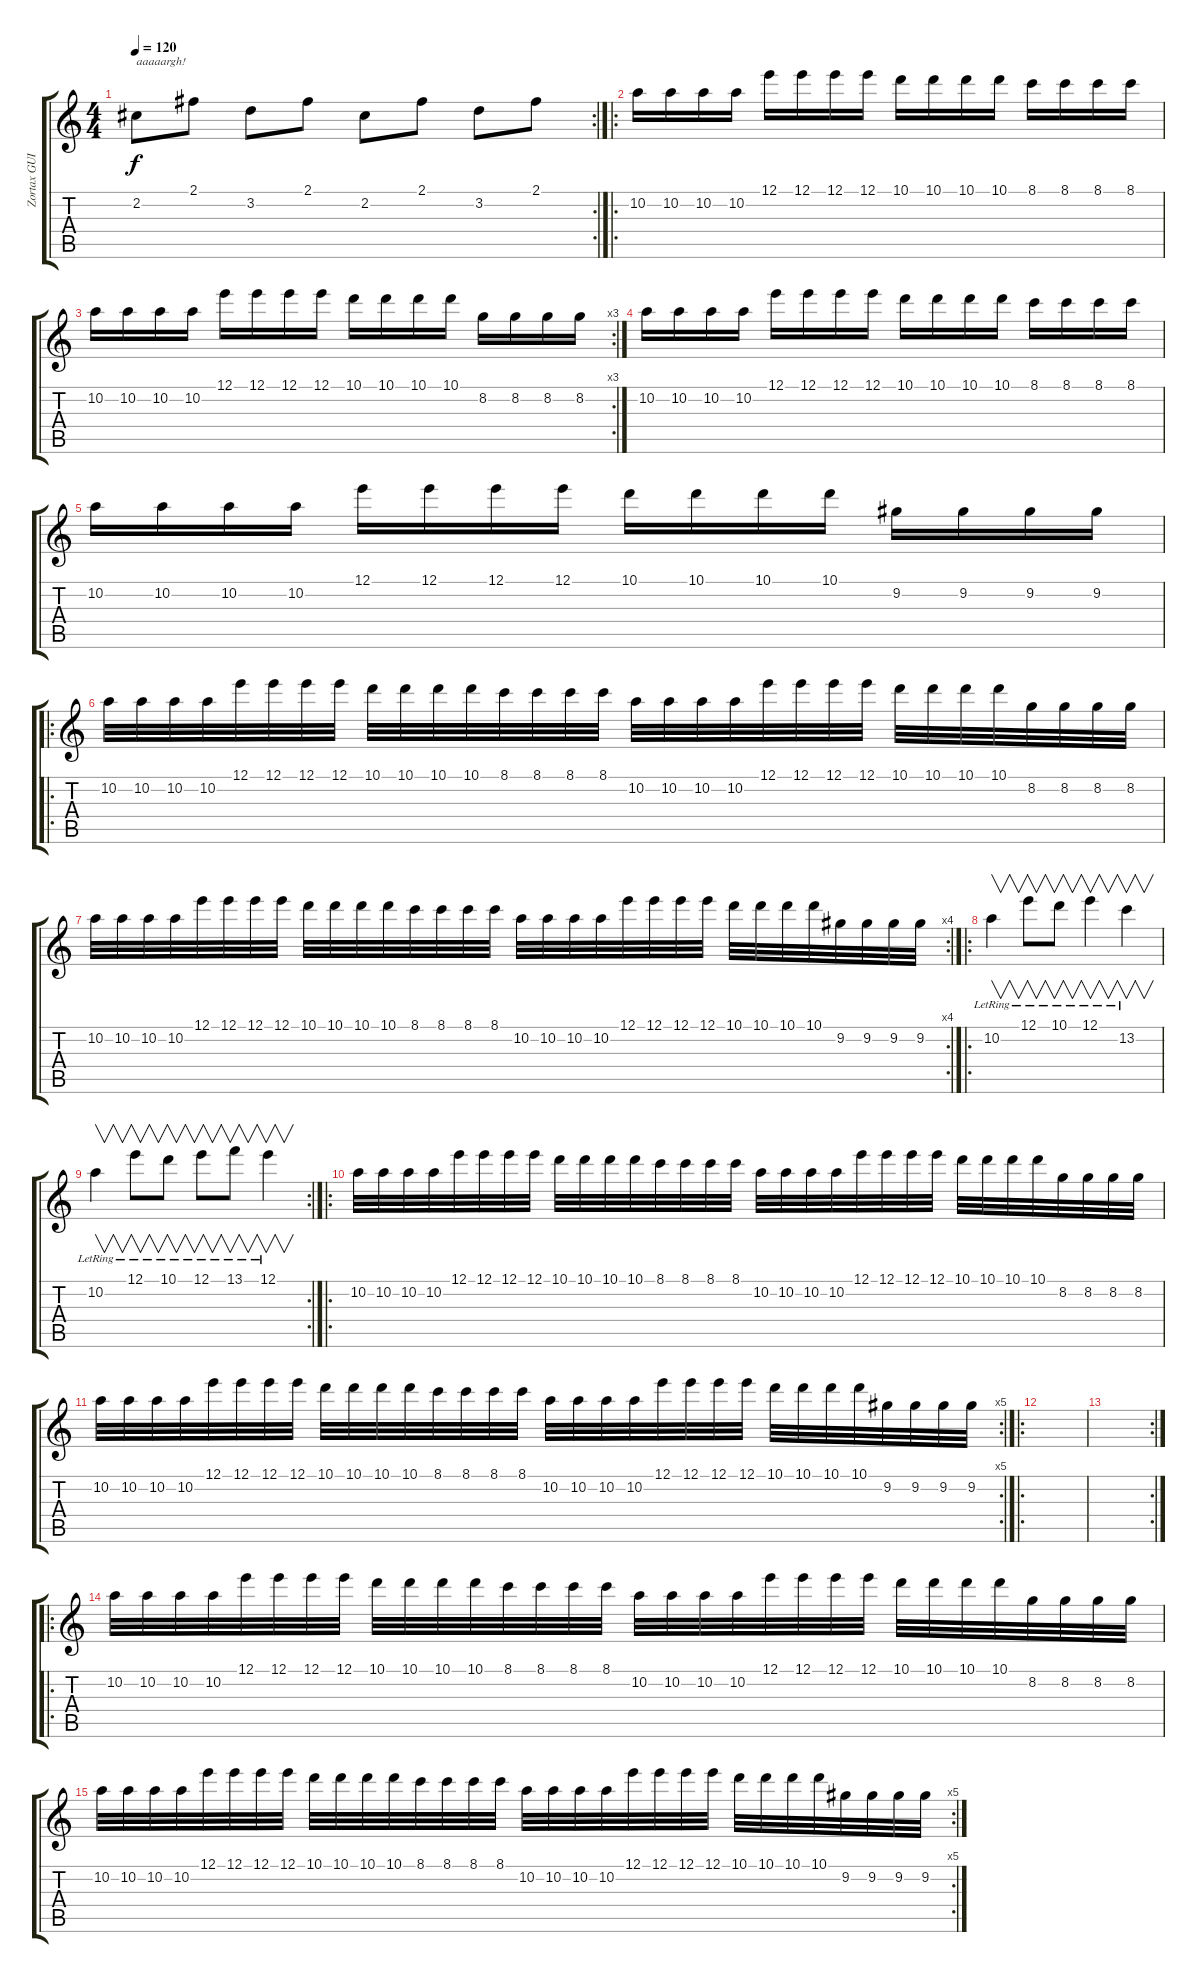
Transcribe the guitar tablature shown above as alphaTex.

\track ("Zortax GUITAR 1" "Zortax GUI") {instrument distortionguitar}
\staff {score tabs}
\tuning (E4 B3 G3 D3 A2 E2) {hide}
\rc 2
\ts (4 4)
\tempo 120
\clef g2
\ks c
2.2.8{txt "aaaaargh!" dy f instrument distortionguitar} 2.1.8 3.2.8 2.1.8 2.2.8 2.1.8 3.2.8 2.1.8 |
\ro
10.2.16 10.2.16 10.2.16 10.2.16 12.1.16 12.1.16 12.1.16 12.1.16 10.1.16 10.1.16 10.1.16 10.1.16 8.1.16 8.1.16 8.1.16 8.1.16 |
\rc 3
10.2.16 10.2.16 10.2.16 10.2.16 12.1.16 12.1.16 12.1.16 12.1.16 10.1.16 10.1.16 10.1.16 10.1.16 8.2.16 8.2.16 8.2.16 8.2.16 |
10.2.16 10.2.16 10.2.16 10.2.16 12.1.16 12.1.16 12.1.16 12.1.16 10.1.16 10.1.16 10.1.16 10.1.16 8.1.16 8.1.16 8.1.16 8.1.16 |
10.2.16 10.2.16 10.2.16 10.2.16 12.1.16 12.1.16 12.1.16 12.1.16 10.1.16 10.1.16 10.1.16 10.1.16 9.2.16 9.2.16 9.2.16 9.2.16 |
\ro
10.2.32 10.2.32 10.2.32 10.2.32 12.1.32 12.1.32 12.1.32 12.1.32 10.1.32 10.1.32 10.1.32 10.1.32 8.1.32 8.1.32 8.1.32 8.1.32 10.2.32 10.2.32 10.2.32 10.2.32 12.1.32 12.1.32 12.1.32 12.1.32 10.1.32 10.1.32 10.1.32 10.1.32 8.2.32 8.2.32 8.2.32 8.2.32 |
\rc 4
10.2.32 10.2.32 10.2.32 10.2.32 12.1.32 12.1.32 12.1.32 12.1.32 10.1.32 10.1.32 10.1.32 10.1.32 8.1.32 8.1.32 8.1.32 8.1.32 10.2.32 10.2.32 10.2.32 10.2.32 12.1.32 12.1.32 12.1.32 12.1.32 10.1.32 10.1.32 10.1.32 10.1.32 9.2.32 9.2.32 9.2.32 9.2.32 |
\ro
10.2{lr}.4{v} 12.1{lr}.8{v} 10.1{lr}.8{v} 12.1{lr}.4{v} 13.2{lr}.4{v} |
\rc 2
10.2{lr}.4{v} 12.1{lr}.8{v} 10.1{lr}.8{v} 12.1{lr}.8{v} 13.1{lr}.8{v} 12.1{lr}.4{v} |
\ro
10.2.32 10.2.32 10.2.32 10.2.32 12.1.32 12.1.32 12.1.32 12.1.32 10.1.32 10.1.32 10.1.32 10.1.32 8.1.32 8.1.32 8.1.32 8.1.32 10.2.32 10.2.32 10.2.32 10.2.32 12.1.32 12.1.32 12.1.32 12.1.32 10.1.32 10.1.32 10.1.32 10.1.32 8.2.32 8.2.32 8.2.32 8.2.32 |
\rc 5
10.2.32 10.2.32 10.2.32 10.2.32 12.1.32 12.1.32 12.1.32 12.1.32 10.1.32 10.1.32 10.1.32 10.1.32 8.1.32 8.1.32 8.1.32 8.1.32 10.2.32 10.2.32 10.2.32 10.2.32 12.1.32 12.1.32 12.1.32 12.1.32 10.1.32 10.1.32 10.1.32 10.1.32 9.2.32 9.2.32 9.2.32 9.2.32 |
\ro
|
\rc 2
|
\ro
10.2.32 10.2.32 10.2.32 10.2.32 12.1.32 12.1.32 12.1.32 12.1.32 10.1.32 10.1.32 10.1.32 10.1.32 8.1.32 8.1.32 8.1.32 8.1.32 10.2.32 10.2.32 10.2.32 10.2.32 12.1.32 12.1.32 12.1.32 12.1.32 10.1.32 10.1.32 10.1.32 10.1.32 8.2.32 8.2.32 8.2.32 8.2.32 |
\rc 5
10.2.32 10.2.32 10.2.32 10.2.32 12.1.32 12.1.32 12.1.32 12.1.32 10.1.32 10.1.32 10.1.32 10.1.32 8.1.32 8.1.32 8.1.32 8.1.32 10.2.32 10.2.32 10.2.32 10.2.32 12.1.32 12.1.32 12.1.32 12.1.32 10.1.32 10.1.32 10.1.32 10.1.32 9.2.32 9.2.32 9.2.32 9.2.32
